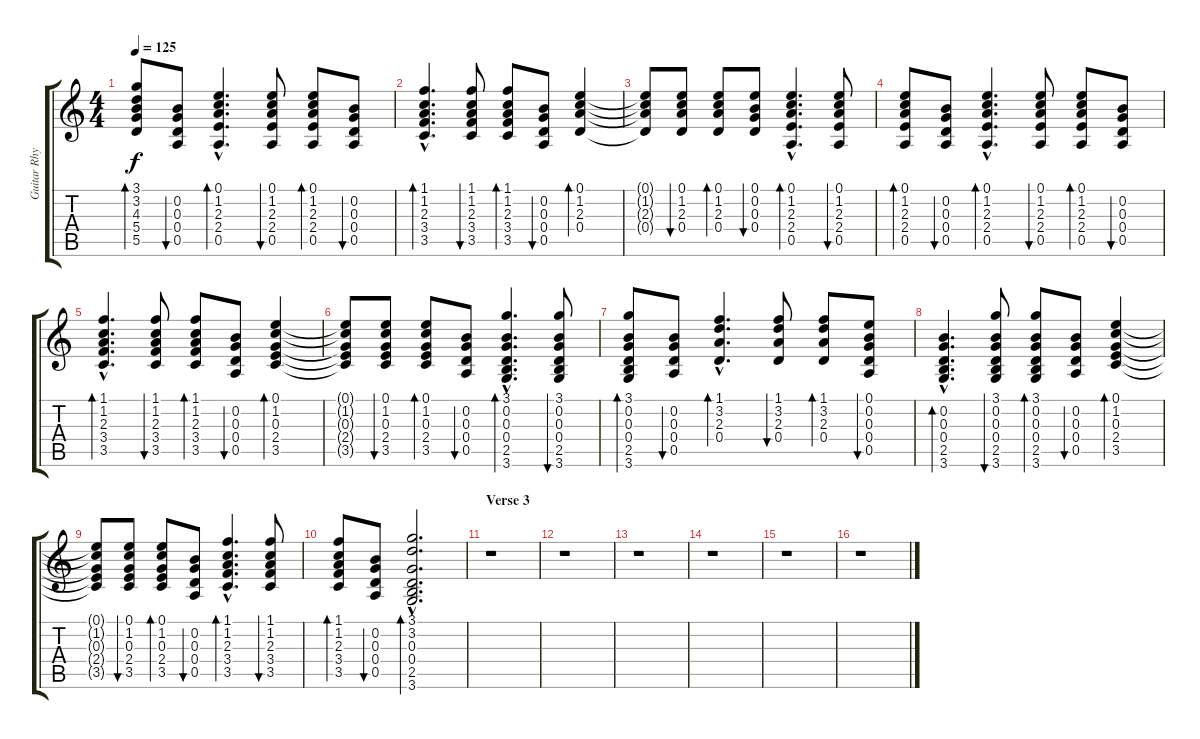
\track ("Guitar Rhythm 2" "Guitar Rhy") {instrument acousticguitarsteel}
\staff {score tabs}
\tuning (E4 B3 G3 D3 A2 E2) {hide}
\ts (4 4)
\tempo 125
\clef g2
\ks c
(3.1 3.2 4.3 5.4 5.5).8{bd 60 dy f} (0.2 0.3 0.4 0.5).8{bu 60} (0.1{hac} 1.2{hac} 2.3{hac} 2.4{hac} 0.5{hac}).4{d bd 60} (0.1 1.2 2.3 2.4 0.5).8{bu 60} (0.1 1.2 2.3 2.4 0.5).8{bd 60} (0.2 0.3 0.4 0.5).8{bu 60} |
(1.1{hac} 1.2{hac} 2.3{hac} 3.4{hac} 3.5{hac}).4{d bd 60} (1.1 1.2 2.3 3.4 3.5).8{bu 60} (1.1 1.2 2.3 3.4 3.5).8{bd 60} (0.2 0.3 0.4 0.5).8{bu 60} (0.1 1.2 2.3 0.4).4{bd 60} |
(0.1{t} 1.2{t} 2.3{t} 0.4{t}).8 (0.1 1.2 2.3 0.4).8{bu 60} (0.1 1.2 2.3 0.4).8{bd 60} (0.1 0.2 0.3 0.4).8{bu 60} (0.1{hac} 1.2{hac} 2.3{hac} 2.4{hac} 0.5{hac}).4{d bd 60} (0.1 1.2 2.3 2.4 0.5).8{bu 60} |
(0.1 1.2 2.3 2.4 0.5).8{bd 60} (0.2 0.3 0.4 0.5).8{bu 60} (0.1{hac} 1.2{hac} 2.3{hac} 2.4{hac} 0.5{hac}).4{d bd 60} (0.1 1.2 2.3 2.4 0.5).8{bu 60} (0.1 1.2 2.3 2.4 0.5).8{bd 60} (0.2 0.3 0.4 0.5).8{bu 60} |
(1.1{hac} 1.2{hac} 2.3{hac} 3.4{hac} 3.5{hac}).4{d bd 60} (1.1 1.2 2.3 3.4 3.5).8{bu 60} (1.1 1.2 2.3 3.4 3.5).8{bd 60} (0.2 0.3 0.4 0.5).8{bu 60} (0.1 1.2 0.3 2.4 3.5).4{bd 60} |
(0.1{t} 1.2{t} 0.3{t} 2.4{t} 3.5{t}).8 (0.1 1.2 0.3 2.4 3.5).8{bu 60} (0.1 1.2 0.3 2.4 3.5).8{bd 60} (0.2 0.3 0.4 0.5).8{bu 60} (3.1{hac} 0.2{hac} 0.3{hac} 0.4{hac} 2.5{hac} 3.6{hac}).4{d bd 60} (3.1 0.2 0.3 0.4 2.5 3.6).8{bu 60} |
(3.1 0.2 0.3 0.4 2.5 3.6).8{bd 60} (0.2 0.3 0.4 0.5).8{bu 60} (1.1{hac} 3.2{hac} 2.3{hac} 0.4{hac}).4{d bd 60} (1.1 3.2 2.3 0.4).8{bu 60} (1.1 3.2 2.3 0.4).8{bd 60} (0.1 0.2 0.3 0.4 0.5).8{bu 60} |
(0.2{hac} 0.3{hac} 0.4{hac} 2.5{hac} 3.6{hac}).4{d bd 60} (3.1 0.2 0.3 0.4 2.5 3.6).8{bu 60} (3.1 0.2 0.3 0.4 2.5 3.6).8{bd 60} (0.2 0.3 0.4 0.5).8{bu 60} (0.1 1.2 0.3 2.4 3.5).4{bd 60} |
(0.1{t} 1.2{t} 0.3{t} 2.4{t} 3.5{t}).8 (0.1 1.2 0.3 2.4 3.5).8{bu 60} (0.1 1.2 0.3 2.4 3.5).8{bd 60} (0.2 0.3 0.4 0.5).8{bu 60} (1.1{hac} 1.2{hac} 2.3{hac} 3.4{hac} 3.5{hac}).4{d bd 60} (1.1 1.2 2.3 3.4 3.5).8{bu 60} |
(1.1 1.2 2.3 3.4 3.5).8{bd 60} (0.2 0.3 0.4 0.5).8{bu 60} (3.1{hac} 3.2{hac} 0.3{hac} 0.4{hac} 2.5{hac} 3.6{hac}).2{d bd 60} |
\section ("" "Verse 3")
r.1 |
r.1 |
r.1 |
r.1 |
r.1 |
r.1
